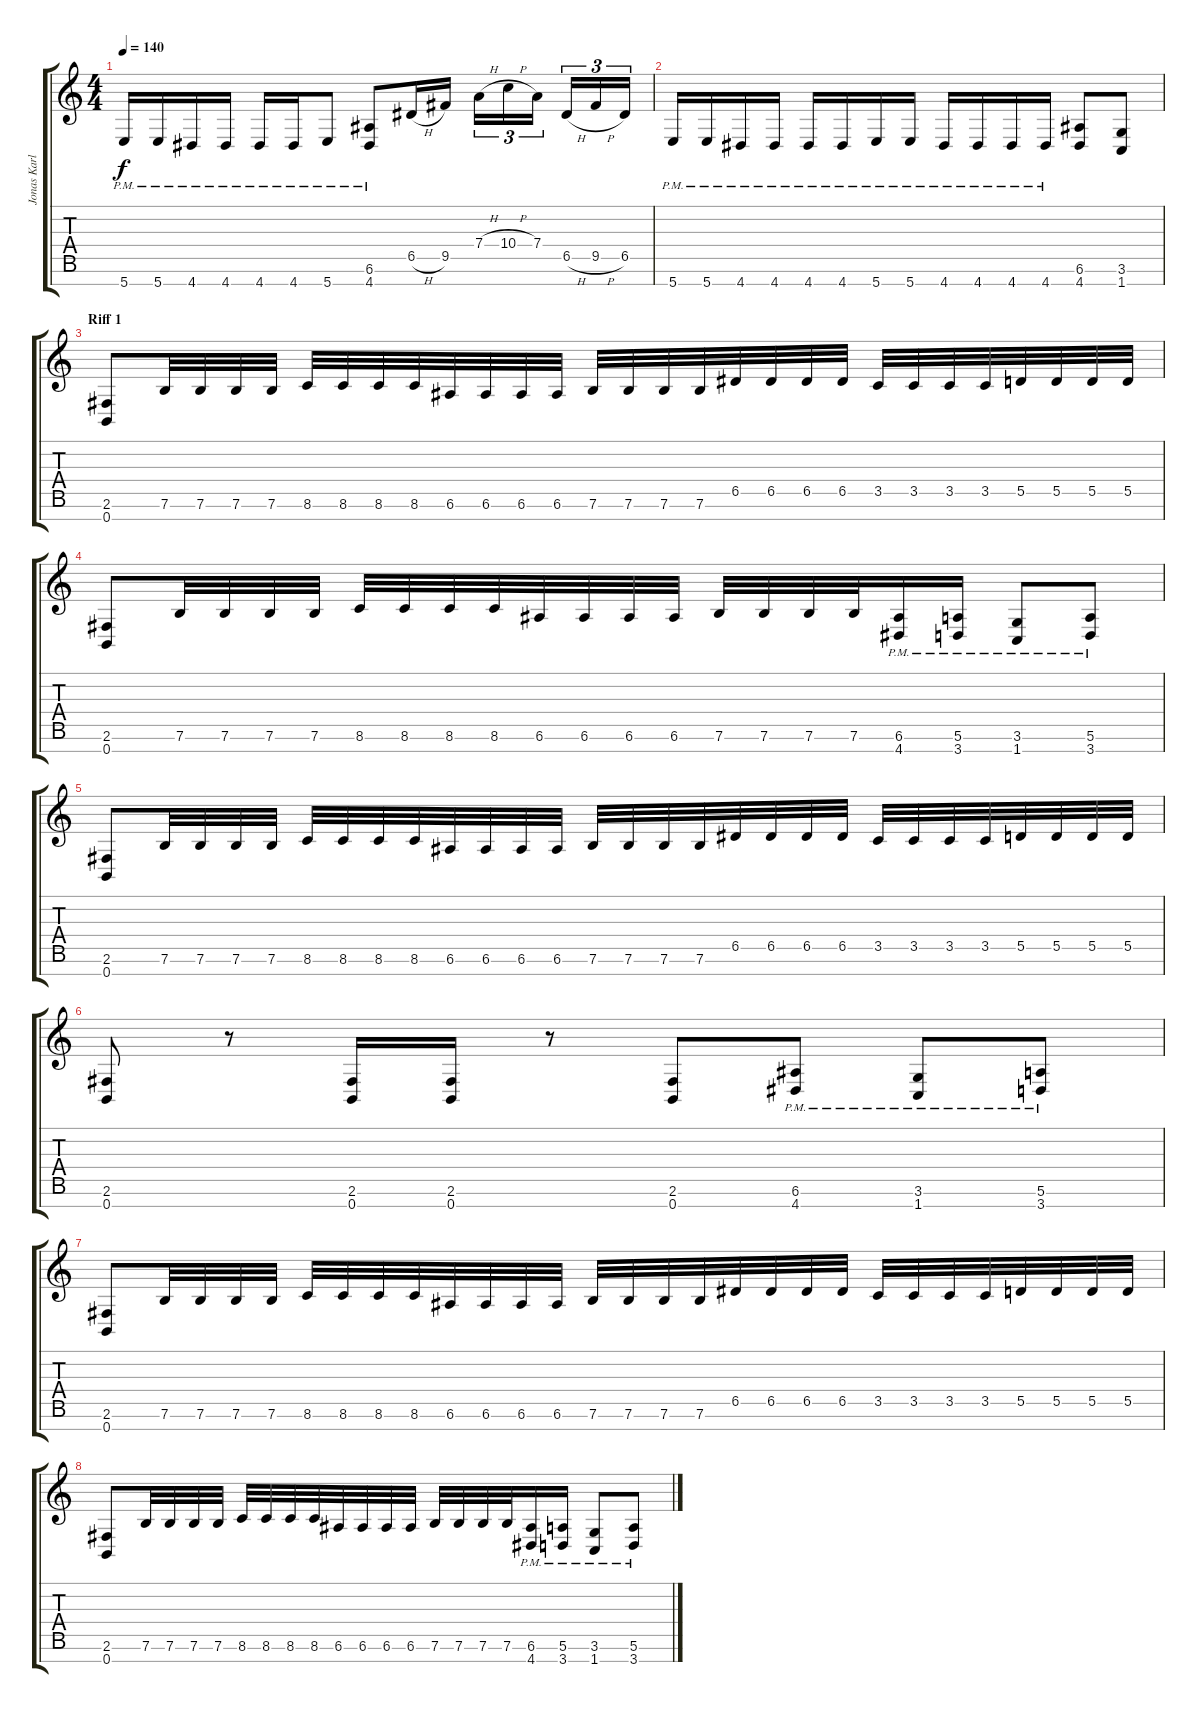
\track ("Jonas Karlsson" "Jonas Karl") {instrument distortionguitar}
\staff {score tabs}
\tuning (E4 B3 G3 D3 A2 E2 B1) {hide}
\ts (4 4)
\tempo 140
\clef g2
\ks c
5.7{pm}.16{dy f} 5.7{pm}.16 4.7{pm}.16 4.7{pm}.16 4.7{pm}.16 4.7{pm}.16 5.7{pm}.8 (6.6{pm} 4.7{pm}).8 6.5{h}.16 9.5.16 7.4{h}.16{tu (3 2)} 10.4{h}.16{tu (3 2)} 7.4.16{tu (3 2)} 6.5{h}.16{tu (3 2)} 9.5{h}.16{tu (3 2)} 6.5.16{tu (3 2)} |
5.7{pm}.16 5.7{pm}.16 4.7{pm}.16 4.7{pm}.16 4.7{pm}.16 4.7{pm}.16 5.7{pm}.16 5.7{pm}.16 4.7{pm}.16 4.7{pm}.16 4.7{pm}.16 4.7{pm}.16 (6.6 4.7).8 (3.6 1.7).8 |
\section ("" "Riff 1")
(2.6 0.7).8 7.6.32 7.6.32 7.6.32 7.6.32 8.6.32 8.6.32 8.6.32 8.6.32 6.6.32 6.6.32 6.6.32 6.6.32 7.6.32 7.6.32 7.6.32 7.6.32 6.5.32 6.5.32 6.5.32 6.5.32 3.5.32 3.5.32 3.5.32 3.5.32 5.5.32 5.5.32 5.5.32 5.5.32 |
(2.6 0.7).8 7.6.32 7.6.32 7.6.32 7.6.32 8.6.32 8.6.32 8.6.32 8.6.32 6.6.32 6.6.32 6.6.32 6.6.32 7.6.32 7.6.32 7.6.32 7.6.32 (6.6{pm} 4.7{pm}).16 (5.6{pm} 3.7{pm}).16 (3.6{pm} 1.7{pm}).8 (5.6{pm} 3.7{pm}).8 |
(2.6 0.7).8 7.6.32 7.6.32 7.6.32 7.6.32 8.6.32 8.6.32 8.6.32 8.6.32 6.6.32 6.6.32 6.6.32 6.6.32 7.6.32 7.6.32 7.6.32 7.6.32 6.5.32 6.5.32 6.5.32 6.5.32 3.5.32 3.5.32 3.5.32 3.5.32 5.5.32 5.5.32 5.5.32 5.5.32 |
(2.6 0.7).8 r.8 (2.6 0.7).16 (2.6 0.7).16 r.8 (2.6 0.7).8 (6.6{pm} 4.7{pm}).8 (3.6{pm} 1.7{pm}).8 (5.6{pm} 3.7{pm}).8 |
(2.6 0.7).8 7.6.32 7.6.32 7.6.32 7.6.32 8.6.32 8.6.32 8.6.32 8.6.32 6.6.32 6.6.32 6.6.32 6.6.32 7.6.32 7.6.32 7.6.32 7.6.32 6.5.32 6.5.32 6.5.32 6.5.32 3.5.32 3.5.32 3.5.32 3.5.32 5.5.32 5.5.32 5.5.32 5.5.32 |
(2.6 0.7).8 7.6.32 7.6.32 7.6.32 7.6.32 8.6.32 8.6.32 8.6.32 8.6.32 6.6.32 6.6.32 6.6.32 6.6.32 7.6.32 7.6.32 7.6.32 7.6.32 (6.6{pm} 4.7{pm}).16 (5.6{pm} 3.7{pm}).16 (3.6{pm} 1.7{pm}).8 (5.6{pm} 3.7{pm}).8
